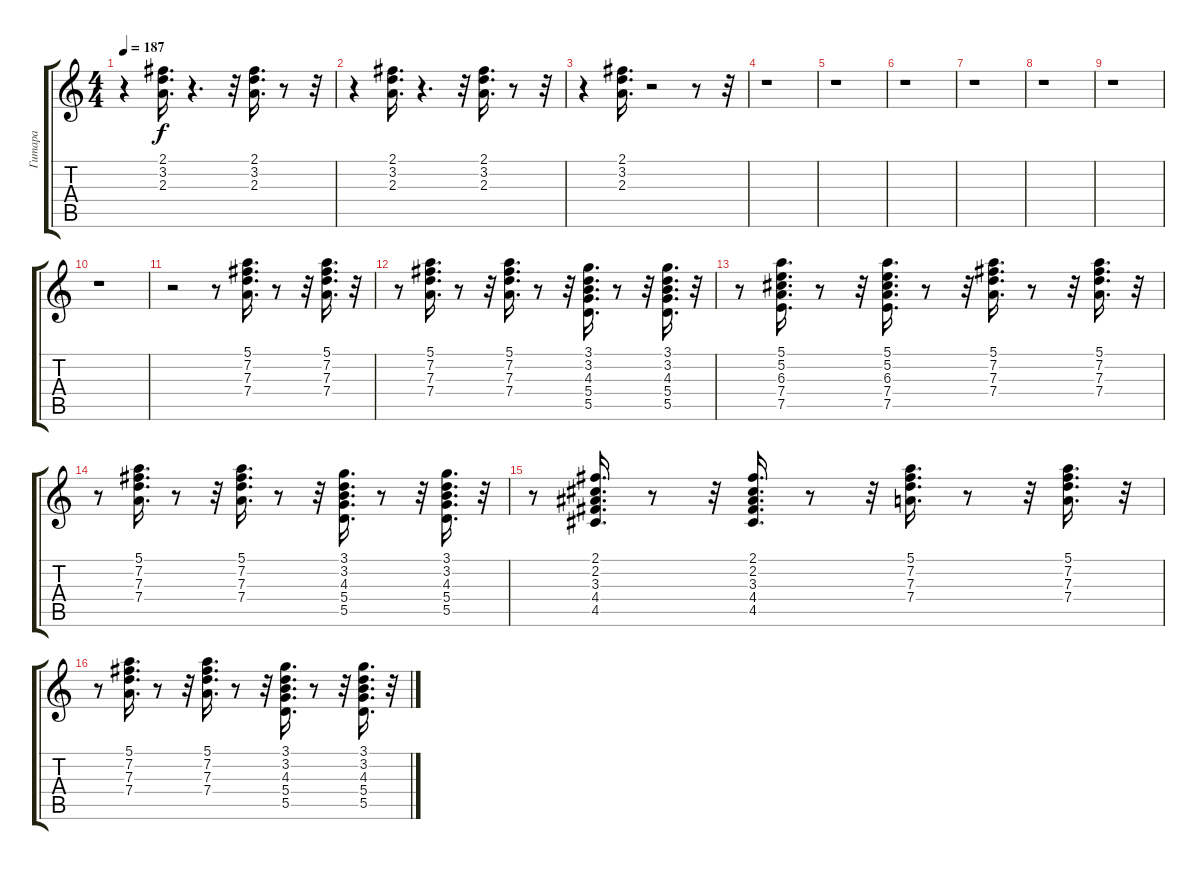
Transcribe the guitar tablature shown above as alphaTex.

\track ("Гитара" "Гитара") {instrument electricguitarclean}
\staff {score tabs}
\tuning (E4 B3 G3 D3 A2 E2) {hide}
\ts (4 4)
\tempo 187
\clef g2
\ks c
r.4{dy f} (2.1 3.2 2.3).16{d} r.4{d} r.32 (2.1 3.2 2.3).16{d} r.8 r.32 |
r.4 (2.1 3.2 2.3).16{d} r.4{d} r.32 (2.1 3.2 2.3).16{d} r.8 r.32 |
r.4 (2.1 3.2 2.3).16{d} r.2 r.8 r.32 |
r.1 |
r.1 |
r.1 |
r.1 |
r.1 |
r.1 |
r.1 |
r.2 r.8 (5.1 7.2 7.3 7.4).16{d} r.8 r.32 (5.1 7.2 7.3 7.4).16{d} r.32 |
r.8 (5.1 7.2 7.3 7.4).16{d} r.8 r.32 (5.1 7.2 7.3 7.4).16{d} r.8 r.32 (3.1 3.2 4.3 5.4 5.5).16{d} r.8 r.32 (3.1 3.2 4.3 5.4 5.5).16{d} r.32 |
r.8 (5.1 5.2 6.3 7.4 7.5).16{d} r.8 r.32 (5.1 5.2 6.3 7.4 7.5).16{d} r.8 r.32 (5.1 7.2 7.3 7.4).16{d} r.8 r.32 (5.1 7.2 7.3 7.4).16{d} r.32 |
r.8 (5.1 7.2 7.3 7.4).16{d} r.8 r.32 (5.1 7.2 7.3 7.4).16{d} r.8 r.32 (3.1 3.2 4.3 5.4 5.5).16{d} r.8 r.32 (3.1 3.2 4.3 5.4 5.5).16{d} r.32 |
r.8 (2.1 2.2 3.3 4.4 4.5).16{d} r.8 r.32 (2.1 2.2 3.3 4.4 4.5).16{d} r.8 r.32 (5.1 7.2 7.3 7.4).16{d} r.8 r.32 (5.1 7.2 7.3 7.4).16{d} r.32 |
r.8 (5.1 7.2 7.3 7.4).16{d} r.8 r.32 (5.1 7.2 7.3 7.4).16{d} r.8 r.32 (3.1 3.2 4.3 5.4 5.5).16{d} r.8 r.32 (3.1 3.2 4.3 5.4 5.5).16{d} r.32
